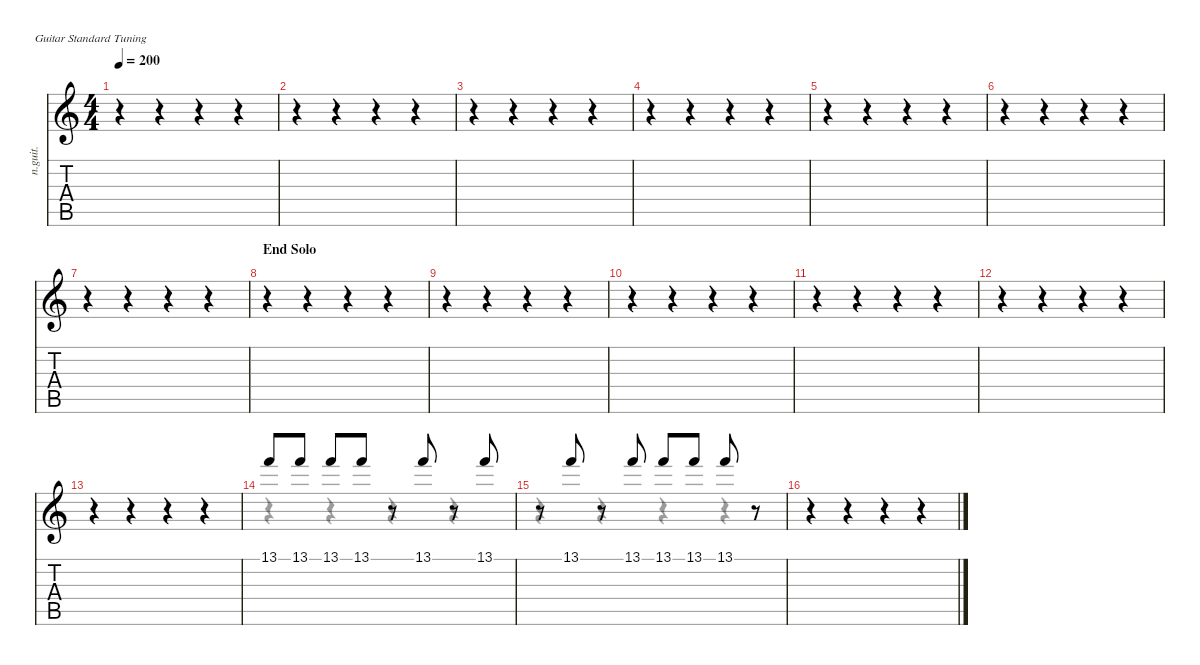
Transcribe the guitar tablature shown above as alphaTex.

\defaultSystemsLayout 4
\hideDynamics
\bracketExtendMode nobrackets
\otherSystemsTrackNameOrientation horizontal
\track ("Herman Li (Backing Guitar)" "n.guit.") {instrument acousticguitarnylon}
\staff {score tabs}
\tuning (E4 B3 G3 D3 A2 E2)
\voice
\ts (4 4)
\tempo 200
\clef g2
\ks c
r.4{dy fff} r.4 r.4 r.4 |
r.4 r.4 r.4 r.4 |
r.4 r.4 r.4 r.4 |
r.4 r.4 r.4 r.4 |
r.4 r.4 r.4 r.4 |
r.4 r.4 r.4 r.4 |
r.4 r.4 r.4 r.4 |
\section ("" "End Solo")
r.4 r.4 r.4 r.4 |
r.4 r.4 r.4 r.4 |
r.4 r.4 r.4 r.4 |
r.4 r.4 r.4 r.4 |
r.4 r.4 r.4 r.4 |
r.4 r.4 r.4 r.4 |
13.1.8 13.1.8 13.1.8 13.1.8 r.8 13.1.8 r.8 13.1.8 |
r.8 13.1.8 r.8 13.1.8 13.1.8 13.1.8 13.1.8 r.8 |
r.4 r.4 r.4 r.4
\voice
\clef g2
\ottava regular
\simile none
\ks c
r.4{dy mf} r.4 r.4 r.4 |
r.4 r.4 r.4 r.4 |
r.4 r.4 r.4 r.4 |
r.4 r.4 r.4 r.4 |
r.4 r.4 r.4 r.4 |
r.4 r.4 r.4 r.4 |
r.4 r.4 r.4 r.4 |
r.4 r.4 r.4 r.4 |
r.4 r.4 r.4 r.4 |
r.4 r.4 r.4 r.4 |
r.4 r.4 r.4 r.4 |
r.4 r.4 r.4 r.4 |
r.4 r.4 r.4 r.4 |
r.4 r.4 r.4 r.4 |
r.4 r.4 r.4 r.4 |
r.4 r.4 r.4 r.4
